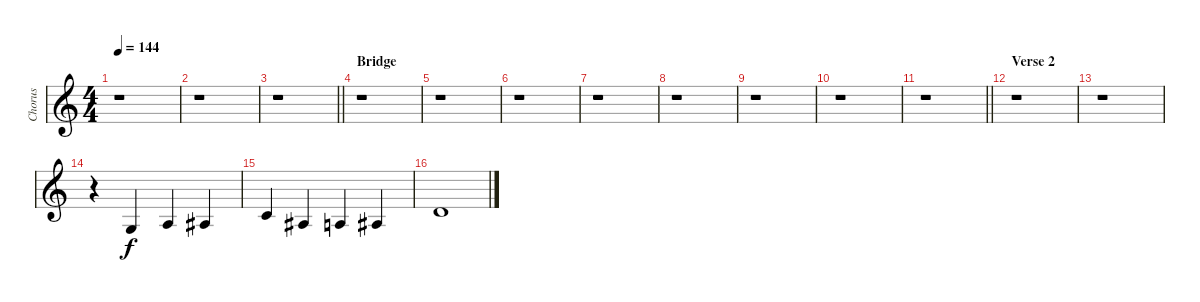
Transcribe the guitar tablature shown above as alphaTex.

\track ("Chorus" "Chorus") {instrument choiraahs}
\staff {score}
\tuning (E4 B3 G3 D3 A2 E2) {hide}
\ts (4 4)
\tempo 144
\clef g2
\ks c
r.1{dy f} |
r.1 |
\barLineRight lightlight
r.1 |
\section ("" "Bridge")
r.1 |
r.1 |
r.1 |
r.1 |
r.1 |
r.1 |
r.1 |
\barLineRight lightlight
r.1 |
\section ("" "Verse 2")
r.1 |
r.1 |
r.4 5.4.4 7.4.4 8.4.4 |
10.4.4 8.4.4 7.4.4 8.4.4 |
7.3.1
